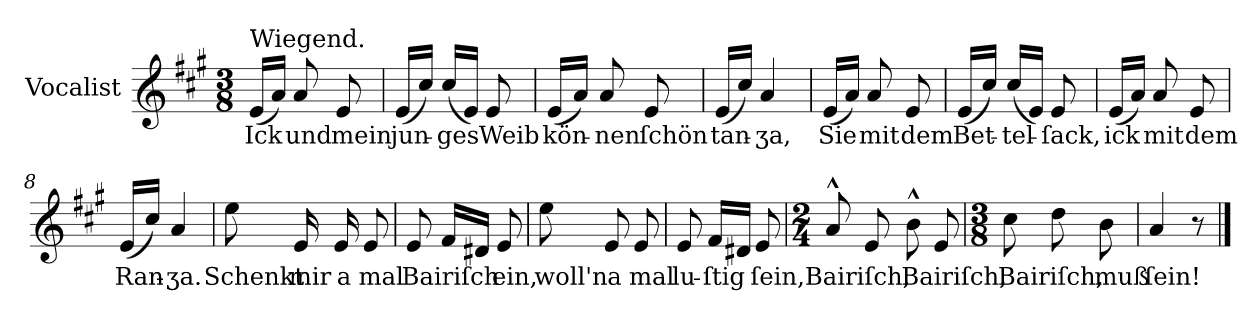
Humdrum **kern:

**kern	**text
*part1	*part1
*staff1	*staff1
*I"Vocalist	*
*clefG2	*
*k[f#c#g#]	*
*A:	*
*M3/8	*
=1	=1
!LO:TX:a:t=Wiegend.	!
(16eLL	Ick
16aJJ)	.
8a	und
8e	mein
=2	=2
(16eLL	jun-
16cc#JJ)	.
(16cc#LL	-ges
16eJJ)	.
8e	Weib
=3	=3
(16eLL	kön-
16aJJ)	.
8a	-nen
8e	ſchön
=4	=4
(16eLL	tan-
16cc#JJ)	.
4a	-ʒa,
=5	=5
(16eLL	Sie
16aJJ)	.
8a	mit
8e	dem
=6	=6
(16eLL	Bet-
16cc#JJ)	.
(16cc#LL	-tel-
16eJJ)	.
8e	-ſack,
=7	=7
(16eLL	ick
16aJJ)	.
8a	mit
8e	dem
=8	=8
(16eLL	Ran-
16cc#JJ)	.
4a	-ʒa.
=9	=9
8ee	Schenkt
16e	mir
16e	a
8e	mal
=10	=10
8e	Bairiſch
16f#LL	.
16d#XJJ	.
8e	ein,
=11	=11
8ee	woll'n
8e	a
8e	mal
=12	=12
8e	lu-
16f#LL	-ſtig
16d#XJJ	.
8e	ſein,
=13	=13
*M2/4	*
8a^^	Bairiſch,
8e	.
8b^^	Bairiſch,
8e	.
=14	=14
*M3/8	*
8cc#	Bairiſch,
8dd	.
8b	muß
=15	=15
4a	ſein!
8r	.
==	==
*-	*-
